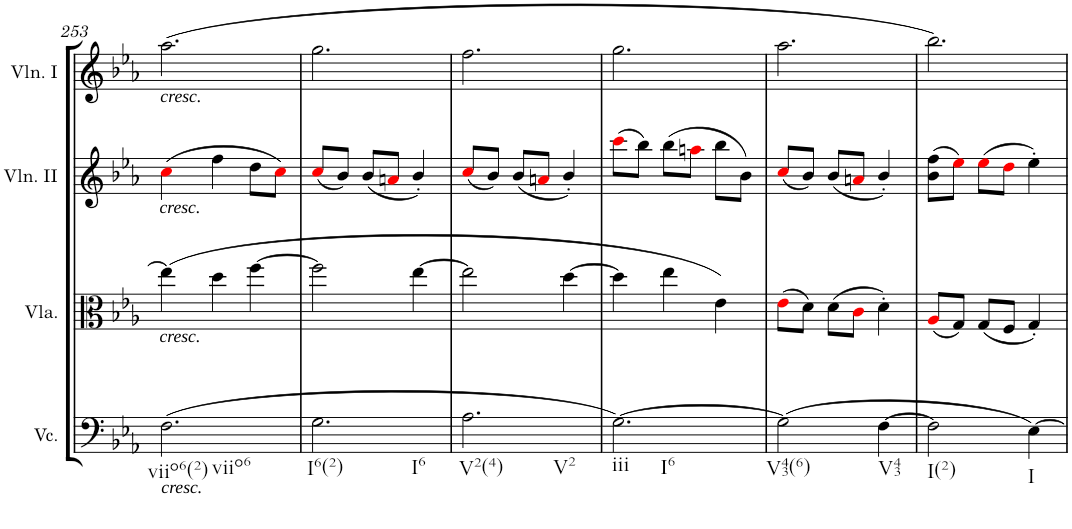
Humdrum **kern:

**kern	**kern	**kern	**kern
*part4	*part3	*part2	*part1
*staff4	*staff3	*staff2	*staff1
*I"Violoncello	*I"Viola	*I"Violin II	*I"Violin I
*I'Vc.	*I'Vla.	*I'Vln. II	*I'Vln. I
!!LO:PB:g=z
*clefF4	*clefC3	*clefG2	*clefG2
*k[b-e-a-]	*k[b-e-a-]	*k[b-e-a-]	*k[b-e-a-]
*E-:	*E-:	*E-:	*E-:
*M3/4	*M3/4	*M3/4	*M3/4
=253	=253	=253	=253
!	!	!	!LO:TX:b:i:t=cresc.
!	!	!LO:TX:b:i:t=cresc.	!
!	!LO:TX:b:i:t=cresc.	!	!
!LO:TX:b:i:t=cresc.	!	!	!
!LO:TX:b:t=viio6(2)	!	!	!
!LO:TX:b:t=viio6	!	!	!
(2.F\	(4ee-\]	(4cci\	(2.aa-\
.	4dd\	4ff\	.
.	[4ff\	8dd\L	.
.	.	8cci\J)	.
=254	=254	=254	=254
!LO:TX:b:t=I6(2)	!	!	!
!LO:TX:b:t=I6	!	!	!
2.G\	2ff\]	(8cci/L	2.gg\
.	.	8b-/J)	.
.	.	(8b-/L	.
.	.	8ani/J	.
.	[4ee-\	4b-'/)	.
=255	=255	=255	=255
!LO:TX:b:t=V2(4)	!	!	!
!LO:TX:b:t=V2	!	!	!
2.A-\	2ee-\]	(8cci/L	2.ff\
.	.	8b-/J)	.
.	.	(8b-/L	.
.	.	8ani/J	.
.	[4dd\	4b-'/)	.
=256	=256	=256	=256
!LO:TX:b:t=iii	!	!	!
!LO:TX:b:t=I6	!	!	!
[2.G\)	4dd\]	(8ccci\L	2.gg\
.	.	8bb-\J)	.
.	4ee-\	(8bb-\L	.
.	.	8aani\J	.
.	4e-\)	8bb-\L	.
.	.	8b-\J)	.
=257	=257	=257	=257
!LO:TX:b:t=V43(6)	!	!	!
(2G\]	(8e-i\L	(8cci/L	2.aa-\
.	8d\J)	8b-/J)	.
.	(8d\L	(8b-/L	.
.	8ci\J	8ani/J	.
!LO:TX:b:t=V43	!	!	!
[4F\	4d'\)	4b-'/)	.
=258	=258	=258	=258
!LO:TX:b:t=I(2)	!	!	!
2F\]	(8A-i/L	(8b-\ 8ff\L	2.bb-\)
.	8G/J)	8ee-i\J)	.
.	(8G/L	(8ee-i\L	.
.	8F/J	8ddi\J	.
!LO:TX:b:t=I	!	!	!
[4E-\)	4G'/)	4ee-'\)	.
=	=	=	=
*-	*-	*-	*-
